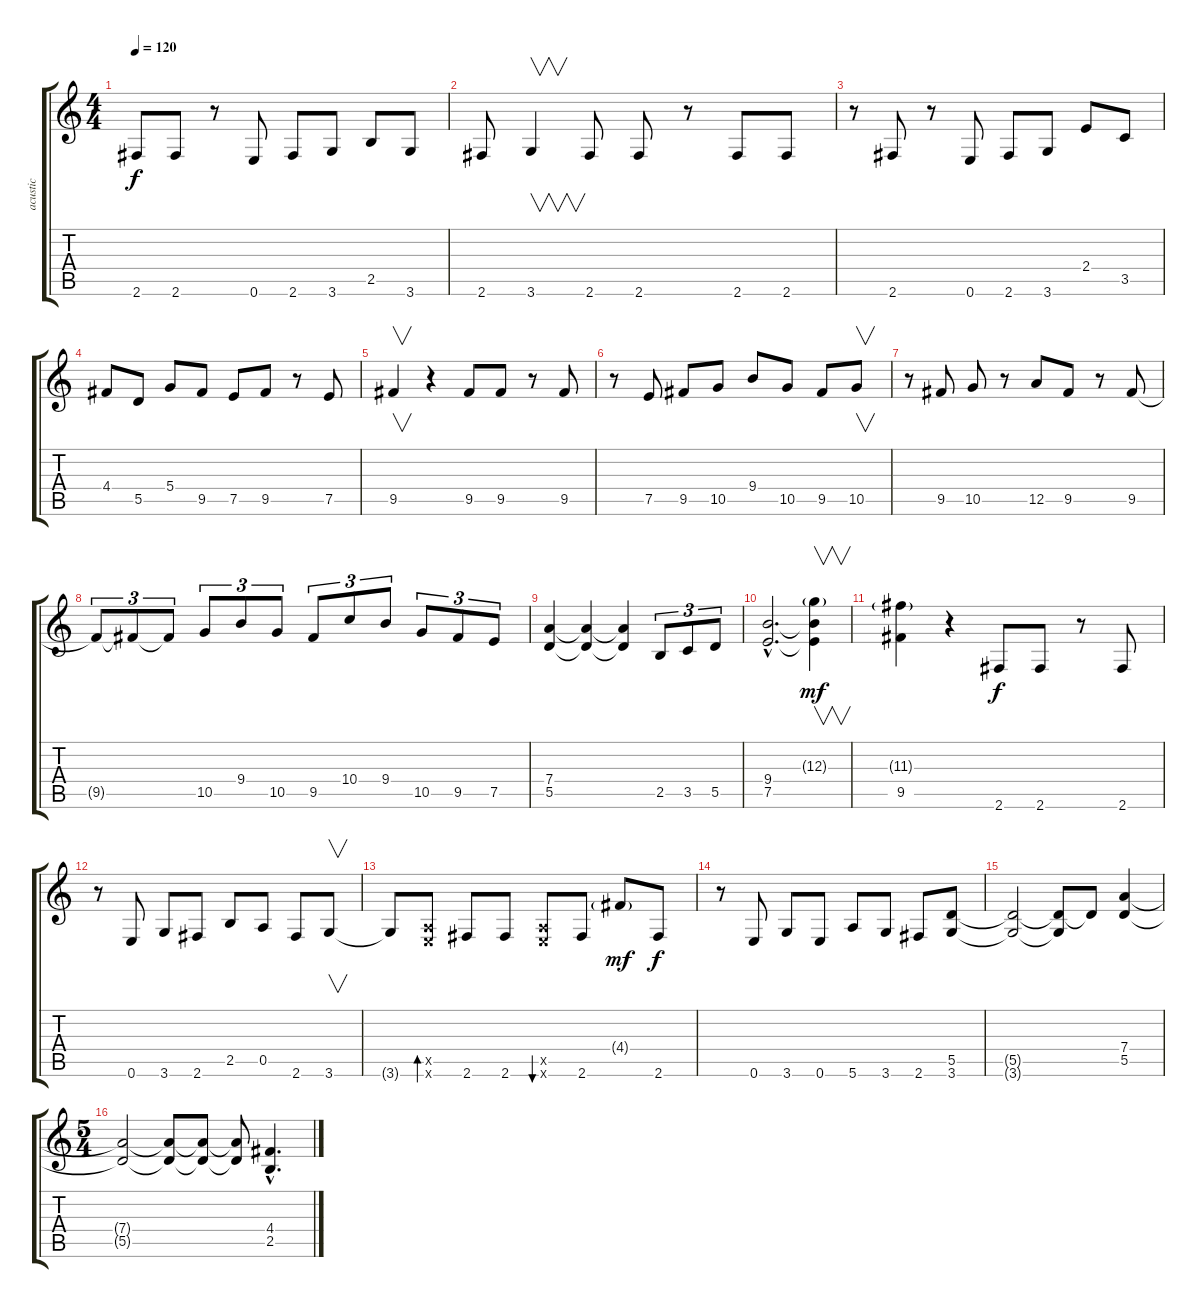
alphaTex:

\track ("acustic" "acustic") {instrument acousticguitarnylon}
\staff {score tabs}
\tuning (E4 B3 G3 D3 A2 E2) {hide}
\ts (4 4)
\tempo 120
\clef g2
\ks c
2.6.8{dy f} 2.6.8 r.8 0.6.8 2.6.8 3.6.8 2.5.8 3.6.8 |
2.6.8 3.6.4{v} 2.6.8 2.6.8 r.8 2.6.8 2.6.8 |
r.8 2.6.8 r.8 0.6.8 2.6.8 3.6.8 2.4.8 3.5.8 |
4.4.8 5.5.8 5.4.8 9.5.8 7.5.8 9.5.8 r.8 7.5.8 |
9.5.4{v} r.4 9.5.8 9.5.8 r.8 9.5.8 |
r.8 7.5.8 9.5.8 10.5.8 9.4.8 10.5.8 9.5.8 10.5.8{v} |
r.8 9.5.8 10.5.8 r.8 12.5.8 9.5.8 r.8 9.5.8 |
9.5{t}.8{tu (3 2)} 9.5{t}.8{tu (3 2)} 9.5{t}.8{tu (3 2)} 10.5.8{tu (3 2)} 9.4.8{tu (3 2)} 10.5.8{tu (3 2)} 9.5.8{tu (3 2)} 10.4.8{tu (3 2)} 9.4.8{tu (3 2)} 10.5.8{tu (3 2)} 9.5.8{tu (3 2)} 7.5.8{tu (3 2)} |
(7.4 5.5).4 (7.4{t} 5.5{t}).4 (7.4{t} 5.5{t}).4 2.5.8{tu (3 2)} 3.5.8{tu (3 2)} 5.5.8{tu (3 2)} |
(9.4{hac} 7.5{hac}).2{d} (12.3{g} 9.4{t} 7.5{t}).4{v dy mf} |
(11.3{g} 9.5).4 r.4 2.6.8{dy f} 2.6.8 r.8 2.6.8 |
r.8 0.6.8 3.6.8 2.6.8 2.5.8 0.5.8 2.6.8 3.6.8{v} |
3.6{t}.8 (0.5{x} 0.6{x}).8{bd 30} 2.6.8 2.6.8 (0.5{x} 0.6{x}).8{bu 30} 2.6.8 4.4{g}.8{dy mf} 2.6.8{dy f} |
r.8 0.6.8 3.6.8 0.6.8 5.6.8 3.6.8 2.6.8 (5.5 3.6).8 |
(5.5{t} 3.6{t}).2 (5.5{t} 3.6{t}).8 5.5{t}.8 (7.4 5.5).4 |
\ts (5 4)
(7.4{t} 5.5{t}).2 (7.4{t} 5.5{t}).8 (7.4{t} 5.5{t}).8 (7.4{t} 5.5{t}).8 (4.4{hac} 2.5{hac}).4{d}
